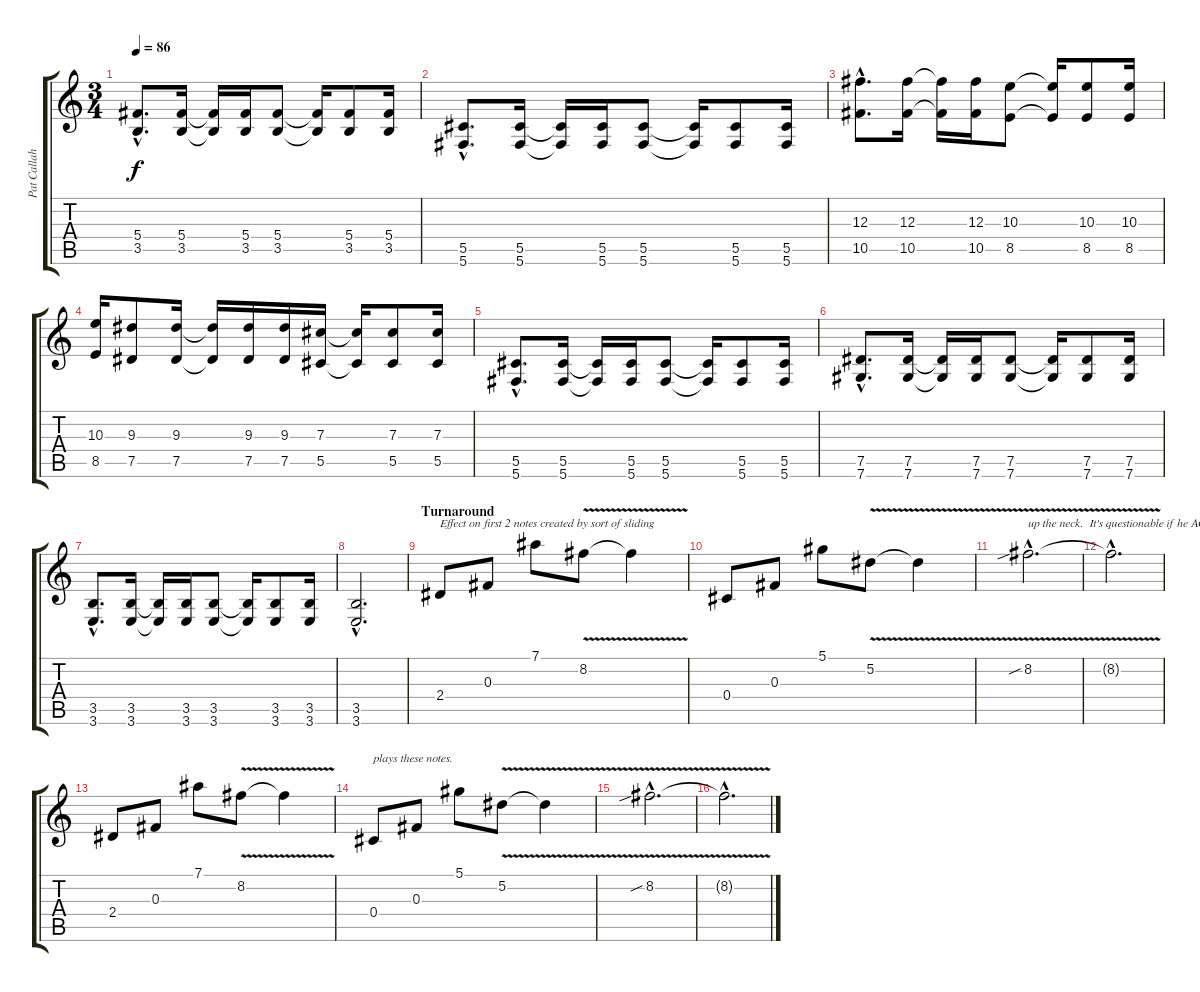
\track ("Pat Callahan" "Pat Callah") {instrument distortionguitar}
\staff {score tabs}
\tuning (Eb4 Bb3 Gb3 Db3 Ab2 Db2) {hide}
\ts (3 4)
\tempo 86
\clef g2
\ks c
(5.4{hac} 3.5{hac}).8{d dy f volume 12 instrument distortionguitar} (5.4 3.5).16 (5.4{t} 3.5{t}).16 (5.4 3.5).16 (5.4 3.5).8 (5.4{t} 3.5{t}).16 (5.4 3.5).8 (5.4 3.5).16 |
(5.5{hac} 5.6{hac}).8{d} (5.5 5.6).16 (5.5{t} 5.6{t}).16 (5.5 5.6).16 (5.5 5.6).8 (5.5{t} 5.6{t}).16 (5.5 5.6).8 (5.5 5.6).16 |
(12.3{hac} 10.5{hac}).8{d} (12.3 10.5).16 (12.3{t} 10.5{t}).16 (12.3 10.5).16 (10.3 8.5).8 (10.3{t} 8.5{t}).16 (10.3 8.5).8 (10.3 8.5).16 |
(10.3 8.5).16 (9.3 7.5).8 (9.3 7.5).16 (9.3{t} 7.5{t}).16 (9.3 7.5).16 (9.3 7.5).16 (7.3 5.5).16 (7.3{t} 5.5{t}).16 (7.3 5.5).8 (7.3 5.5).16 |
(5.5{hac} 5.6{hac}).8{d} (5.5 5.6).16 (5.5{t} 5.6{t}).16 (5.5 5.6).16 (5.5 5.6).8 (5.5{t} 5.6{t}).16 (5.5 5.6).8 (5.5 5.6).16 |
(7.5{hac} 7.6{hac}).8{d} (7.5 7.6).16 (7.5{t} 7.6{t}).16 (7.5 7.6).16 (7.5 7.6).8 (7.5{t} 7.6{t}).16 (7.5 7.6).8 (7.5 7.6).16 |
(3.5{hac} 3.6{hac}).8{d} (3.5 3.6).16 (3.5{t} 3.6{t}).16 (3.5 3.6).16 (3.5 3.6).8 (3.5{t} 3.6{t}).16 (3.5 3.6).8 (3.5 3.6).16 |
(3.5{hac} 3.6{hac}).2{d} |
\section ("" "Turnaround")
2.4.8{txt "Effect on first 2 notes created by sort of sliding"} 0.3.8 7.1.8 8.2{v}.8 8.2{t}.4 |
0.4.8 0.3.8 5.1.8 5.2{v}.8 5.2{t}.4 |
8.2{v sib hac}.2{d txt "up the neck.  It's questionable if he ACTUALLY"} |
8.2{hac t}.2{d} |
2.4.8 0.3.8 7.1.8 8.2{v}.8 8.2{t}.4 |
0.4.8{txt "plays these notes."} 0.3.8 5.1.8 5.2{v}.8 5.2{t}.4 |
8.2{v sib hac}.2{d} |
8.2{hac t}.2{d}
